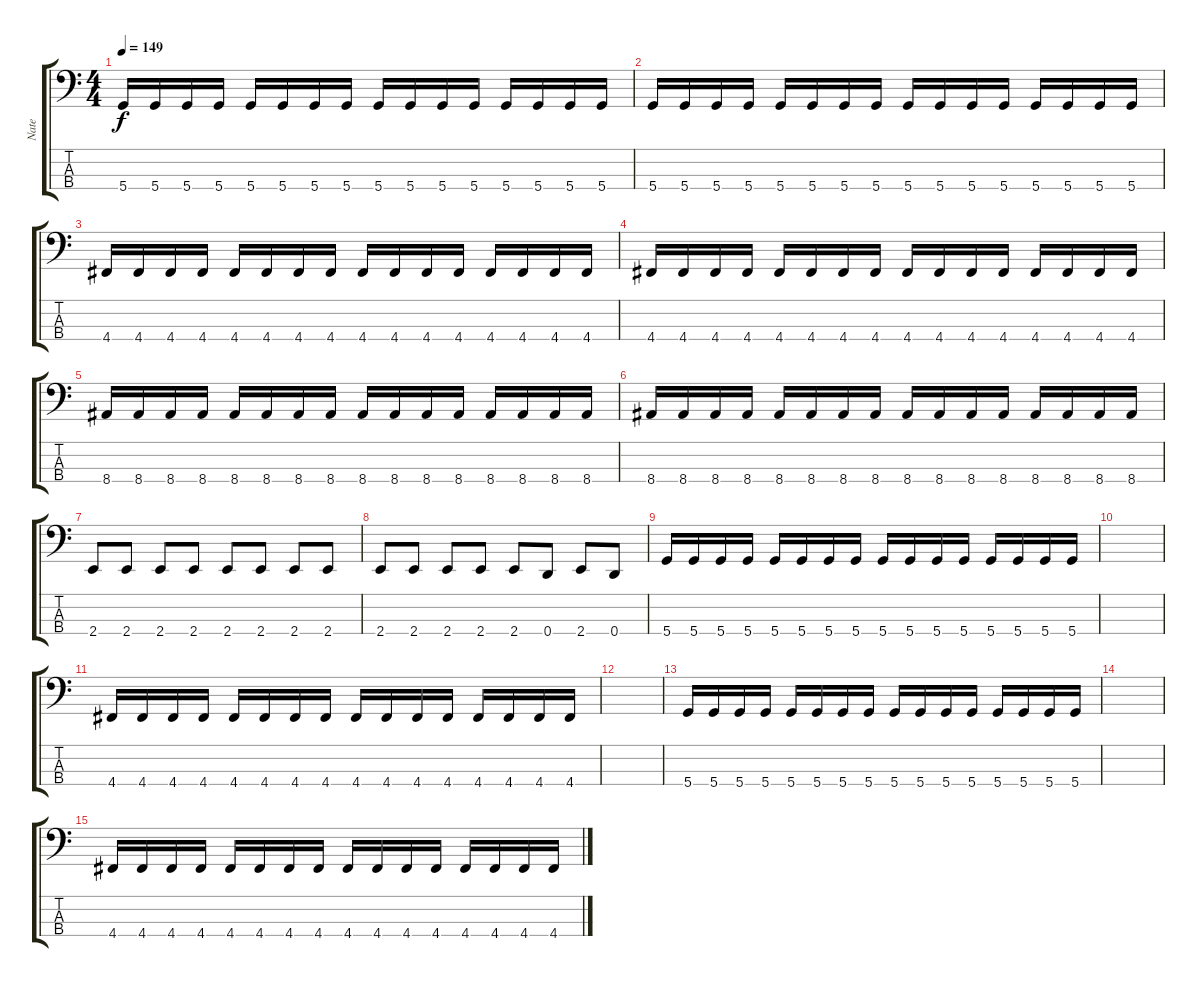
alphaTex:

\track ("Nate" "Nate") {instrument electricbasspick}
\staff {score tabs}
\tuning (G2 D2 A1 D1) {hide}
\ts (4 4)
\tempo 149
\clef f4
\ks c
5.4.16{dy f} 5.4.16 5.4.16 5.4.16 5.4.16 5.4.16 5.4.16 5.4.16 5.4.16 5.4.16 5.4.16 5.4.16 5.4.16 5.4.16 5.4.16 5.4.16 |
5.4.16 5.4.16 5.4.16 5.4.16 5.4.16 5.4.16 5.4.16 5.4.16 5.4.16 5.4.16 5.4.16 5.4.16 5.4.16 5.4.16 5.4.16 5.4.16 |
4.4.16 4.4.16 4.4.16 4.4.16 4.4.16 4.4.16 4.4.16 4.4.16 4.4.16 4.4.16 4.4.16 4.4.16 4.4.16 4.4.16 4.4.16 4.4.16 |
4.4.16 4.4.16 4.4.16 4.4.16 4.4.16 4.4.16 4.4.16 4.4.16 4.4.16 4.4.16 4.4.16 4.4.16 4.4.16 4.4.16 4.4.16 4.4.16 |
8.4.16 8.4.16 8.4.16 8.4.16 8.4.16 8.4.16 8.4.16 8.4.16 8.4.16 8.4.16 8.4.16 8.4.16 8.4.16 8.4.16 8.4.16 8.4.16 |
8.4.16 8.4.16 8.4.16 8.4.16 8.4.16 8.4.16 8.4.16 8.4.16 8.4.16 8.4.16 8.4.16 8.4.16 8.4.16 8.4.16 8.4.16 8.4.16 |
2.4.8 2.4.8 2.4.8 2.4.8 2.4.8 2.4.8 2.4.8 2.4.8 |
2.4.8 2.4.8 2.4.8 2.4.8 2.4.8 0.4.8 2.4.8 0.4.8 |
5.4.16 5.4.16 5.4.16 5.4.16 5.4.16 5.4.16 5.4.16 5.4.16 5.4.16 5.4.16 5.4.16 5.4.16 5.4.16 5.4.16 5.4.16 5.4.16 |
|
4.4.16 4.4.16 4.4.16 4.4.16 4.4.16 4.4.16 4.4.16 4.4.16 4.4.16 4.4.16 4.4.16 4.4.16 4.4.16 4.4.16 4.4.16 4.4.16 |
|
5.4.16 5.4.16 5.4.16 5.4.16 5.4.16 5.4.16 5.4.16 5.4.16 5.4.16 5.4.16 5.4.16 5.4.16 5.4.16 5.4.16 5.4.16 5.4.16 |
|
4.4.16 4.4.16 4.4.16 4.4.16 4.4.16 4.4.16 4.4.16 4.4.16 4.4.16 4.4.16 4.4.16 4.4.16 4.4.16 4.4.16 4.4.16 4.4.16
